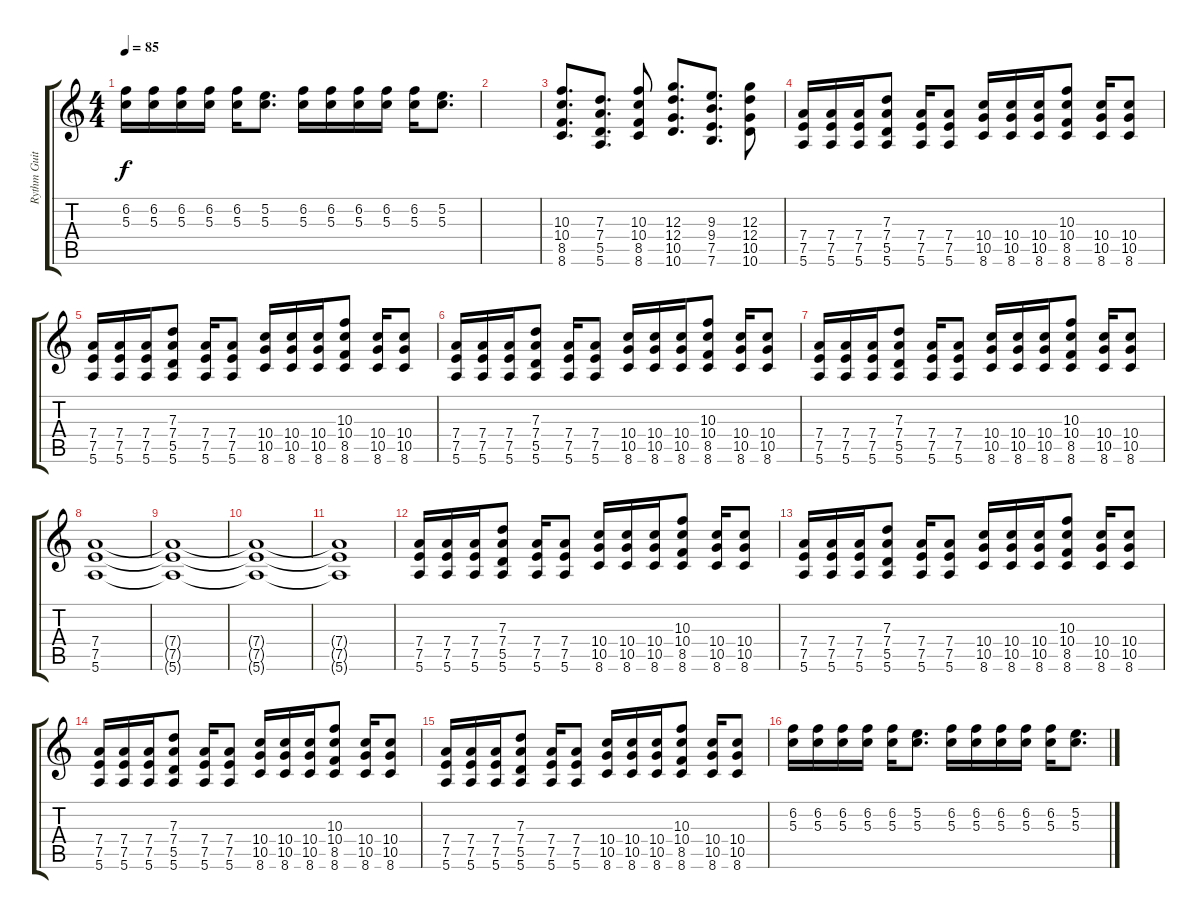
\track ("Rythm Guitar" "Rythm Guit") {instrument overdrivenguitar}
\staff {score tabs}
\tuning (E4 B3 G3 D3 A2 E2) {hide}
\ts (4 4)
\tempo 85
\clef g2
\ks c
(6.2 5.3).16{dy f} (6.2 5.3).16 (6.2 5.3).16 (6.2 5.3).16 (6.2 5.3).16 (5.2 5.3).8{d} (6.2 5.3).16 (6.2 5.3).16 (6.2 5.3).16 (6.2 5.3).16 (6.2 5.3).16 (5.2 5.3).8{d} |
|
(10.3 10.4 8.5 8.6).8{d} (7.3 7.4 5.5 5.6).8{d} (10.3 10.4 8.5 8.6).8 (12.3 12.4 10.5 10.6).8{d} (9.3 9.4 7.5 7.6).8{d} (12.3 12.4 10.5 10.6).8 |
(7.4 7.5 5.6).16 (7.4 7.5 5.6).16 (7.4 7.5 5.6).16 (7.3 7.4 5.5 5.6).8 (7.4 7.5 5.6).16 (7.4 7.5 5.6).8 (10.4 10.5 8.6).16 (10.4 10.5 8.6).16 (10.4 10.5 8.6).16 (10.3 10.4 8.5 8.6).8 (10.4 10.5 8.6).16 (10.4 10.5 8.6).8 |
(7.4 7.5 5.6).16 (7.4 7.5 5.6).16 (7.4 7.5 5.6).16 (7.3 7.4 5.5 5.6).8 (7.4 7.5 5.6).16 (7.4 7.5 5.6).8 (10.4 10.5 8.6).16 (10.4 10.5 8.6).16 (10.4 10.5 8.6).16 (10.3 10.4 8.5 8.6).8 (10.4 10.5 8.6).16 (10.4 10.5 8.6).8 |
(7.4 7.5 5.6).16 (7.4 7.5 5.6).16 (7.4 7.5 5.6).16 (7.3 7.4 5.5 5.6).8 (7.4 7.5 5.6).16 (7.4 7.5 5.6).8 (10.4 10.5 8.6).16 (10.4 10.5 8.6).16 (10.4 10.5 8.6).16 (10.3 10.4 8.5 8.6).8 (10.4 10.5 8.6).16 (10.4 10.5 8.6).8 |
(7.4 7.5 5.6).16 (7.4 7.5 5.6).16 (7.4 7.5 5.6).16 (7.3 7.4 5.5 5.6).8 (7.4 7.5 5.6).16 (7.4 7.5 5.6).8 (10.4 10.5 8.6).16 (10.4 10.5 8.6).16 (10.4 10.5 8.6).16 (10.3 10.4 8.5 8.6).8 (10.4 10.5 8.6).16 (10.4 10.5 8.6).8 |
(7.4 7.5 5.6).1 |
(7.4{t} 7.5{t} 5.6{t}).1 |
(7.4{t} 7.5{t} 5.6{t}).1 |
(7.4{t} 7.5{t} 5.6{t}).1 |
(7.4 7.5 5.6).16 (7.4 7.5 5.6).16 (7.4 7.5 5.6).16 (7.3 7.4 5.5 5.6).8 (7.4 7.5 5.6).16 (7.4 7.5 5.6).8 (10.4 10.5 8.6).16 (10.4 10.5 8.6).16 (10.4 10.5 8.6).16 (10.3 10.4 8.5 8.6).8 (10.4 10.5 8.6).16 (10.4 10.5 8.6).8 |
(7.4 7.5 5.6).16 (7.4 7.5 5.6).16 (7.4 7.5 5.6).16 (7.3 7.4 5.5 5.6).8 (7.4 7.5 5.6).16 (7.4 7.5 5.6).8 (10.4 10.5 8.6).16 (10.4 10.5 8.6).16 (10.4 10.5 8.6).16 (10.3 10.4 8.5 8.6).8 (10.4 10.5 8.6).16 (10.4 10.5 8.6).8 |
(7.4 7.5 5.6).16 (7.4 7.5 5.6).16 (7.4 7.5 5.6).16 (7.3 7.4 5.5 5.6).8 (7.4 7.5 5.6).16 (7.4 7.5 5.6).8 (10.4 10.5 8.6).16 (10.4 10.5 8.6).16 (10.4 10.5 8.6).16 (10.3 10.4 8.5 8.6).8 (10.4 10.5 8.6).16 (10.4 10.5 8.6).8 |
(7.4 7.5 5.6).16 (7.4 7.5 5.6).16 (7.4 7.5 5.6).16 (7.3 7.4 5.5 5.6).8 (7.4 7.5 5.6).16 (7.4 7.5 5.6).8 (10.4 10.5 8.6).16 (10.4 10.5 8.6).16 (10.4 10.5 8.6).16 (10.3 10.4 8.5 8.6).8 (10.4 10.5 8.6).16 (10.4 10.5 8.6).8 |
(6.2 5.3).16 (6.2 5.3).16 (6.2 5.3).16 (6.2 5.3).16 (6.2 5.3).16 (5.2 5.3).8{d} (6.2 5.3).16 (6.2 5.3).16 (6.2 5.3).16 (6.2 5.3).16 (6.2 5.3).16 (5.2 5.3).8{d}
